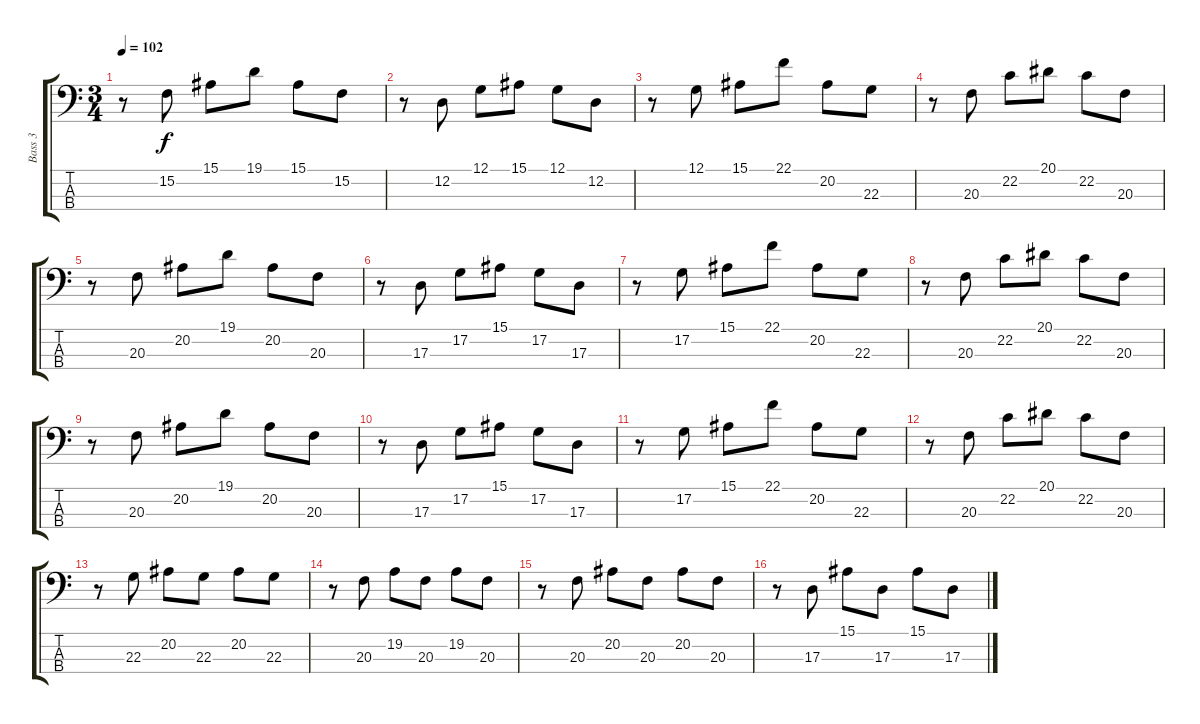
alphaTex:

\track ("Bass 3" "Bass 3") {instrument flute}
\staff {score tabs}
\tuning (G2 D2 A1 E1) {hide}
\ts (3 4)
\tempo 102
\clef f4
\ks c
r.8{dy f instrument flute} 15.2.8 15.1.8 19.1.8 15.1.8 15.2.8 |
r.8 12.2.8 12.1.8 15.1.8 12.1.8 12.2.8 |
r.8 12.1.8 15.1.8 22.1.8 20.2.8 22.3.8 |
r.8 20.3.8 22.2.8 20.1.8 22.2.8 20.3.8 |
r.8 20.3.8 20.2.8 19.1.8 20.2.8 20.3.8 |
r.8 17.3.8 17.2.8 15.1.8 17.2.8 17.3.8 |
r.8 17.2.8 15.1.8 22.1.8 20.2.8 22.3.8 |
r.8 20.3.8 22.2.8 20.1.8 22.2.8 20.3.8 |
r.8 20.3.8 20.2.8 19.1.8 20.2.8 20.3.8 |
r.8 17.3.8 17.2.8 15.1.8 17.2.8 17.3.8 |
r.8 17.2.8 15.1.8 22.1.8 20.2.8 22.3.8 |
r.8 20.3.8 22.2.8 20.1.8 22.2.8 20.3.8 |
r.8 22.3.8 20.2.8 22.3.8 20.2.8 22.3.8 |
r.8 20.3.8 19.2.8 20.3.8 19.2.8 20.3.8 |
r.8 20.3.8 20.2.8 20.3.8 20.2.8 20.3.8 |
r.8 17.3.8 15.1.8 17.3.8 15.1.8 17.3.8
